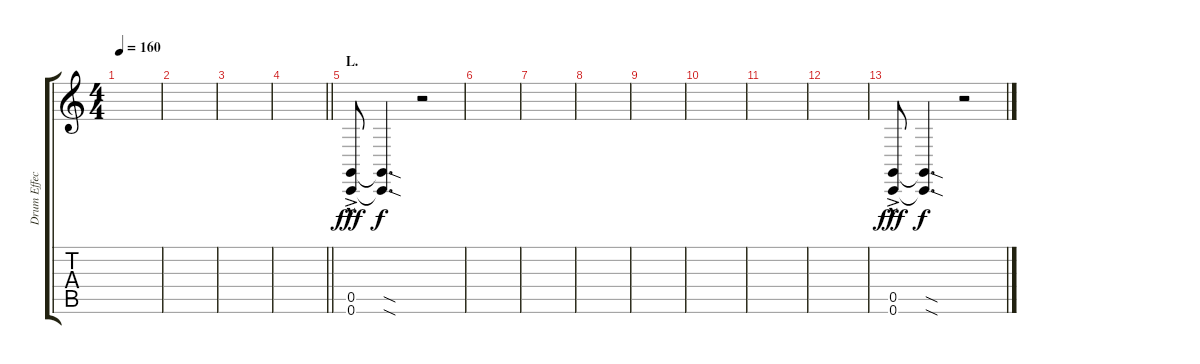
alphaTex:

\track ("Drum Effects" "Drum Effec") {instrument reversecymbal}
\staff {score tabs}
\tuning (D4 A3 F3 C3 G2 C2) {hide}
\ts (4 4)
\tempo 160
\clef g2
\ks c
|
|
|
\barLineRight lightlight
|
\section ("" "L.")
(0.5{ac} 0.6{hac}).8{dy fff volume 16 instrument whistle} (0.5{sod t} 0.6{sod t}).4{d dy f} r.2 |
|
|
|
|
|
|
|
(0.5{ac} 0.6{hac}).8{dy fff volume 16 instrument whistle} (0.5{sod t} 0.6{sod t}).4{d dy f} r.2
